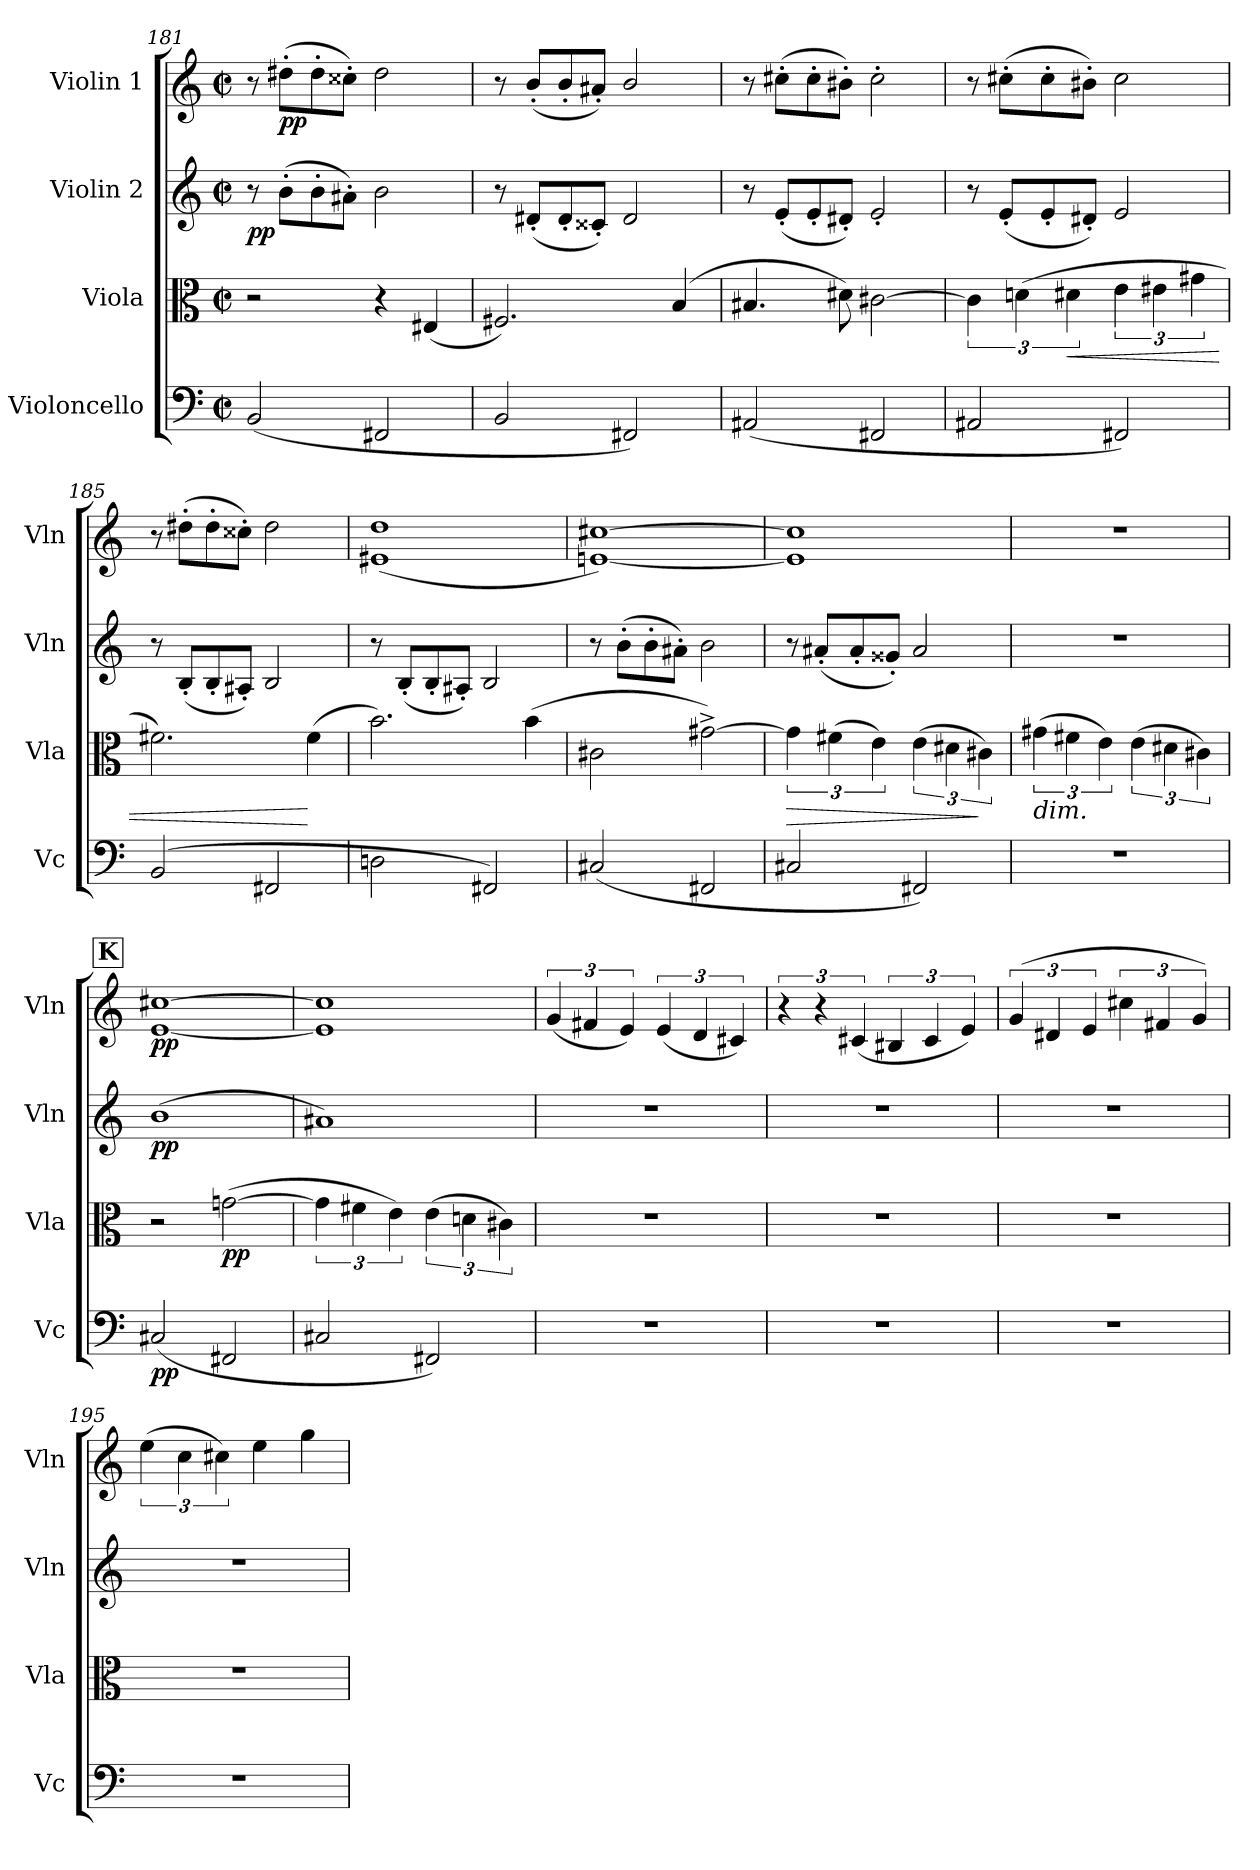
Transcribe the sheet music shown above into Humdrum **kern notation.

**kern	**dynam	**kern	**dynam	**kern	**dynam	**kern	**dynam
*part4	*part4	*part3	*part3	*part2	*part2	*part1	*part1
*staff4	*staff4	*staff3	*staff3	*staff2	*staff2	*staff1	*staff1
*I"Violoncello	*	*I"Viola	*	*I"Violin 2	*	*I"Violin 1	*
*I'Vc	*	*I'Vla	*	*I'Vln	*	*I'Vln	*
*clefF4	*	*clefC3	*	*clefG2	*	*clefG2	*
*k[]	*	*k[]	*	*k[]	*	*k[]	*
*M2/2	*	*M2/2	*	*M2/2	*	*M2/2	*
*met(c|)	*	*met(c|)	*	*met(c|)	*	*met(c|)	*
=181	=181	=181	=181	=181	=181	=181	=181
!	!	!	!	!	!LO:DY:b	!	!
(<2BB/	.	2r	.	8r	pp	8r	.
!	!	!	!	!	!	!	!LO:DY:b
.	.	.	.	(>8b'\L	.	(>8dd#X'\L	pp
.	.	.	.	8b'\	.	8dd#'\	.
.	.	.	.	8a#X'\J)	.	8cc##X'\J)	.
2FF#X/	.	4r	.	2b\	.	2dd#\	.
!	!	!	!LO:DY:b	!	!	!	!
!	!	!	!LO:DY:n=1:b	!	!	!	!
.	.	(4E#X/	mp other-dynamics	.	.	.	.
=182	=182	=182	=182	=182	=182	=182	=182
2BB/	.	2.F#X/)	.	8r	.	8r	.
.	.	.	.	(<8d#X'/L	.	(<8b'/L	.
.	.	.	.	8d#'/	.	8b'/	.
.	.	.	.	8c##X'/J)	.	8a#X'/J)	.
2FF#X/)	.	.	.	2d#/	.	2b/	.
.	.	(4B/	.	.	.	.	.
!!LO:LB:g=z
=183	=183	=183	=183	=183	=183	=183	=183
(<2AA#X/	.	4.B#X/	.	8r	.	8r	.
.	.	.	.	(<8e'/L	.	(>8cc#X'\L	.
.	.	.	.	8e'/	.	8cc#'\	.
.	.	8d#X\)	.	8d#X'/J)	.	8b#X'\J)	.
2FF#X/	.	[2c#X\	.	2e'/	.	2cc#'\	.
=184	=184	=184	=184	=184	=184	=184	=184
2AA#X/	.	6c#\]	.	8r	.	8r	.
.	.	.	.	(<8e'/L	.	(>8cc#X'\L	.
.	.	(6dn\	.	.	.	.	.
.	.	.	.	8e'/	.	8cc#'\	.
!	!	!	!LO:HP:b	!	!	!	!
.	.	6d#X\	<	.	.	.	.
.	.	.	.	8d#X'/J)	.	8b#X'\J)	.
2FF#X/)	.	6e\	.	2e/	.	2cc#\	.
.	.	6e#X\	.	.	.	.	.
.	.	6g#X\	.	.	.	.	.
=185	=185	=185	=185	=185	=185	=185	=185
(<2BB/	.	2.f#X\)	.	8r	.	8r	.
.	.	.	.	(<8B'/L	.	(>8dd#X'\L	.
.	.	.	.	8B'/	.	8dd#'\	.
.	.	.	.	8A#X'/J)	.	8cc##X'\J)	.
2FF#X/	.	.	.	2B/	.	2dd#\	.
.	.	(4f#\	[	.	.	.	.
=186	=186	=186	=186	=186	=186	=186	=186
2Dn\	.	2.b\)	.	8r	.	(>1e#X 1dd	.
.	.	.	.	(<8B'/L	.	.	.
.	.	.	.	8B'/	.	.	.
.	.	.	.	8A#X'/J)	.	.	.
2FF#X/)	.	.	.	2B/	.	.	.
.	.	(4b\	.	.	.	.	.
=187	=187	=187	=187	=187	=187	=187	=187
(<2C#X/	.	2c#X\	.	8r	.	[<1en [>1cc#X)	.
.	.	.	.	(>8b'\L	.	.	.
.	.	.	.	8b'\	.	.	.
.	.	.	.	8a#X'\J)	.	.	.
2FF#X/	.	[2g#X^\)	.	2b\	.	.	.
!!LO:LB:g=z
=188	=188	=188	=188	=188	=188	=188	=188
!	!	!	!LO:HP:b	!	!	!	!
2C#X/	.	6g#\]	>	8r	.	1e] 1cc#]	.
.	.	.	.	(<8a#X'/L	.	.	.
.	.	(6f#X\	.	.	.	.	.
.	.	.	.	8a#'/	.	.	.
.	.	6e\)	.	.	.	.	.
.	.	.	.	8g##X'/J)	.	.	.
2FF#X/)	.	(6e\	.	2a#/	.	.	.
.	.	6d#X\	.	.	.	.	.
.	.	6c#X\)	]	.	.	.	.
=189	=189	=189	=189	=189	=189	=189	=189
!	!	!LO:TX:b:i:t=dim.	!	!	!	!	!
1r	.	(6g#X\	.	1r	.	1r	.
.	.	6f#X\	.	.	.	.	.
.	.	6e\)	.	.	.	.	.
.	.	(6e\	.	.	.	.	.
.	.	6d#X\	.	.	.	.	.
.	.	6c#X\)	.	.	.	.	.
!!LO:REH:place=s1:a:B:cj:fs=14:t=K
=190	=190	=190	=190	=190	=190	=190	=190
!	!LO:DY:b	!	!	!	!LO:DY:b	!	!LO:DY:b
(<2C#X/	pp	2r	.	(<1b	pp	[<1e [>1cc#X	pp
!	!	!	!LO:DY:b	!	!	!	!
2FF#X/	.	([2gn\	pp	.	.	.	.
=191	=191	=191	=191	=191	=191	=191	=191
2C#X/	.	6g\]	.	1a#X)	.	1e] 1cc#]	.
.	.	6f#X\	.	.	.	.	.
.	.	6e\)	.	.	.	.	.
2FF#X/)	.	(6e\	.	.	.	.	.
.	.	6dn\	.	.	.	.	.
.	.	6c#X\)	.	.	.	.	.
=192	=192	=192	=192	=192	=192	=192	=192
1r	.	1r	.	1r	.	(6g/	.
.	.	.	.	.	.	6f#X/	.
.	.	.	.	.	.	6e/)	.
.	.	.	.	.	.	(6e/	.
.	.	.	.	.	.	6d/	.
.	.	.	.	.	.	6c#X/)	.
=193	=193	=193	=193	=193	=193	=193	=193
1r	.	1r	.	1r	.	6r	.
.	.	.	.	.	.	6r	.
.	.	.	.	.	.	(<6c#X/	.
.	.	.	.	.	.	6B#X/	.
.	.	.	.	.	.	6c#/	.
.	.	.	.	.	.	6e/)	.
!!LO:LB:g=z
=194	=194	=194	=194	=194	=194	=194	=194
1r	.	1r	.	1r	.	(>6g/	.
.	.	.	.	.	.	6d#X/	.
.	.	.	.	.	.	6e/	.
.	.	.	.	.	.	6cc#X\	.
.	.	.	.	.	.	6f#X/	.
.	.	.	.	.	.	6g/)	.
=195	=195	=195	=195	=195	=195	=195	=195
1r	.	1r	.	1r	.	(6ee\	.
.	.	.	.	.	.	6cc\	.
.	.	.	.	.	.	6cc#X\)	.
.	.	.	.	.	.	4ee\	.
.	.	.	.	.	.	4gg\	.
=	=	=	=	=	=	=	=
*-	*-	*-	*-	*-	*-	*-	*-
